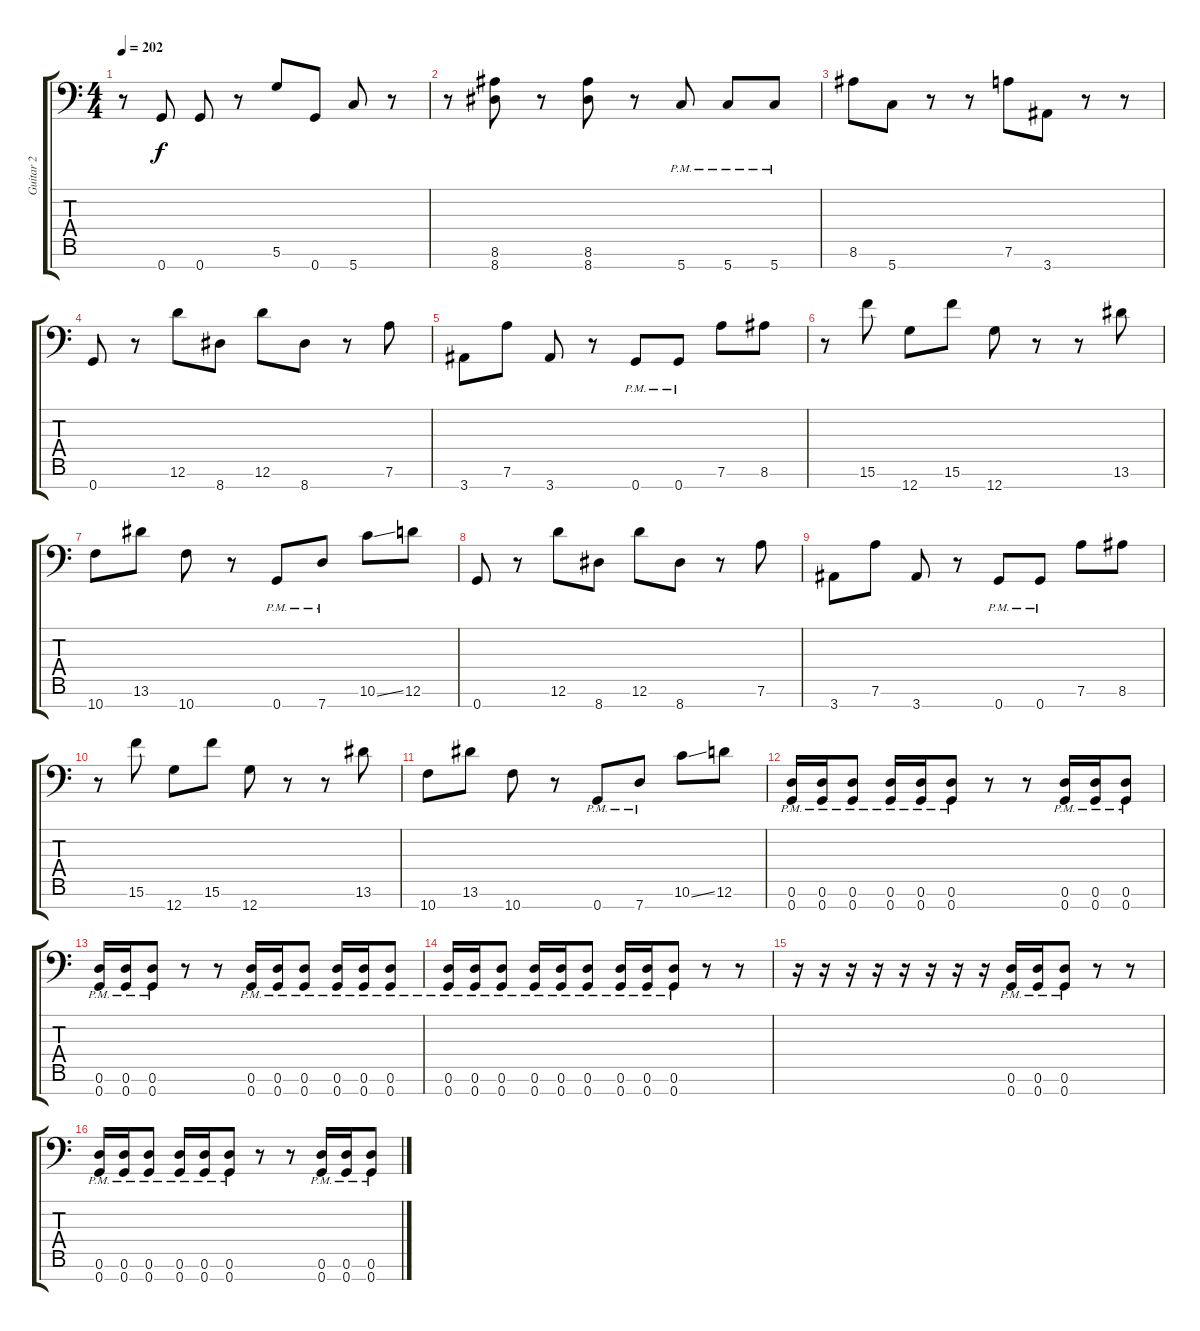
\track ("Guitar 2" "Guitar 2") {instrument distortionguitar}
\staff {score tabs}
\tuning (D4 A3 F3 C3 G2 D2 G1) {hide}
\ts (4 4)
\tempo 202
\clef f4
\ks c
r.8{dy f} 0.7.8 0.7.8 r.8 5.6.8 0.7.8 5.7.8 r.8 |
r.8 (8.6 8.7).8 r.8 (8.6 8.7).8 r.8 5.7{pm}.8 5.7{pm}.8 5.7{pm}.8 |
8.6.8 5.7.8 r.8 r.8 7.6.8 3.7.8 r.8 r.8 |
0.7.8 r.8 12.6.8 8.7.8 12.6.8 8.7.8 r.8 7.6.8 |
3.7.8 7.6.8 3.7.8 r.8 0.7{pm}.8 0.7{pm}.8 7.6.8 8.6.8 |
r.8 15.6.8 12.7.8 15.6.8 12.7.8 r.8 r.8 13.6.8 |
10.7.8 13.6.8 10.7.8 r.8 0.7{pm}.8 7.7{pm}.8 10.6{ss}.8 12.6.8 |
0.7.8 r.8 12.6.8 8.7.8 12.6.8 8.7.8 r.8 7.6.8 |
3.7.8 7.6.8 3.7.8 r.8 0.7{pm}.8 0.7{pm}.8 7.6.8 8.6.8 |
r.8 15.6.8 12.7.8 15.6.8 12.7.8 r.8 r.8 13.6.8 |
10.7.8 13.6.8 10.7.8 r.8 0.7{pm}.8 7.7{pm}.8 10.6{ss}.8 12.6.8 |
(0.6{pm} 0.7{pm}).16 (0.6{pm} 0.7{pm}).16 (0.6{pm} 0.7{pm}).8 (0.6{pm} 0.7{pm}).16 (0.6{pm} 0.7{pm}).16 (0.6{pm} 0.7{pm}).8 r.8 r.8 (0.6{pm} 0.7{pm}).16 (0.6{pm} 0.7{pm}).16 (0.6{pm} 0.7{pm}).8 |
(0.6{pm} 0.7{pm}).16 (0.6{pm} 0.7{pm}).16 (0.6{pm} 0.7{pm}).8 r.8 r.8 (0.6{pm} 0.7{pm}).16 (0.6{pm} 0.7{pm}).16 (0.6{pm} 0.7{pm}).8 (0.6{pm} 0.7{pm}).16 (0.6{pm} 0.7{pm}).16 (0.6{pm} 0.7{pm}).8 |
(0.6{pm} 0.7{pm}).16 (0.6{pm} 0.7{pm}).16 (0.6{pm} 0.7{pm}).8 (0.6{pm} 0.7{pm}).16 (0.6{pm} 0.7{pm}).16 (0.6{pm} 0.7{pm}).8 (0.6{pm} 0.7{pm}).16 (0.6{pm} 0.7{pm}).16 (0.6{pm} 0.7{pm}).8 r.8 r.8 |
r.16 r.16 r.16 r.16 r.16 r.16 r.16 r.16 (0.6{pm} 0.7{pm}).16 (0.6{pm} 0.7{pm}).16 (0.6{pm} 0.7{pm}).8 r.8 r.8 |
(0.6{pm} 0.7{pm}).16 (0.6{pm} 0.7{pm}).16 (0.6{pm} 0.7{pm}).8 (0.6{pm} 0.7{pm}).16 (0.6{pm} 0.7{pm}).16 (0.6{pm} 0.7{pm}).8 r.8 r.8 (0.6{pm} 0.7{pm}).16 (0.6{pm} 0.7{pm}).16 (0.6{pm} 0.7{pm}).8
